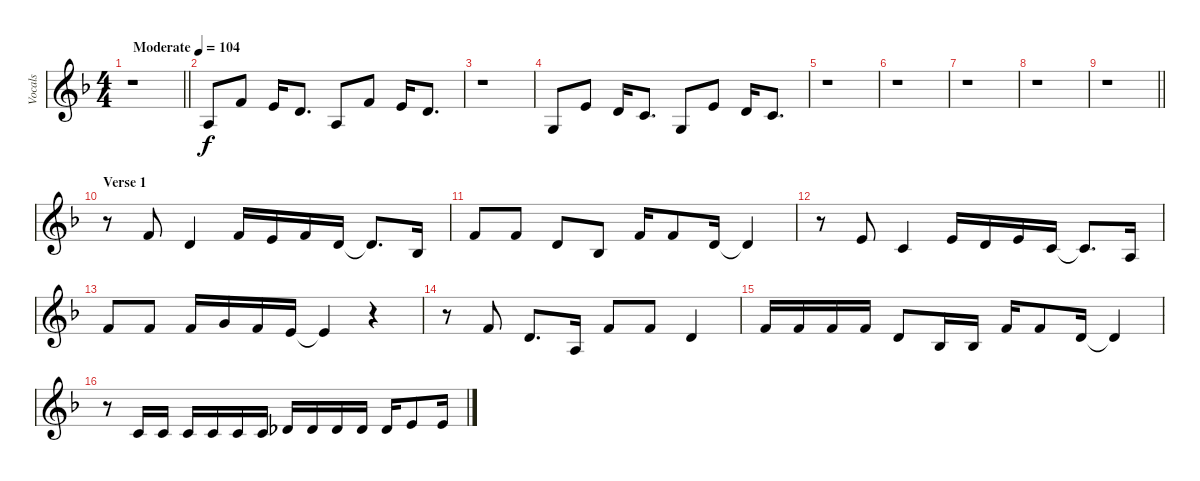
\track ("Vocals" "Vocals") {instrument clarinet}
\staff {score}
\tuning (E4 B3 G3 D3 A2 E2) {hide}
\ts (4 4)
\tempo (104 "Moderate")
\clef g2
\barLineRight lightlight
\ks dminor
r.1{dy f instrument clarinet} |
2.3.8 1.1.8 0.1.16 3.2.8{d} 2.3.8 1.1.8 0.1.16 3.2.8{d} |
r.1 |
0.3.8 0.1.8 3.2.16 1.2.8{d} 0.3.8 0.1.8 3.2.16 1.2.8{d} |
r.1 |
r.1 |
r.1 |
r.1 |
\barLineRight lightlight
r.1 |
\section ("" "Verse 1")
r.8 1.1.8 3.2.4 1.1.16 0.1.16 1.1.16 3.2.16 3.2{t}.8{d} 3.3.16 |
1.1.8 1.1.8 3.2.8 3.3.8 1.1.16 1.1.8 3.2.16 3.2{t}.4 |
r.8 0.1.8 1.2.4 0.1.16 3.2.16 0.1.16 1.2.16 1.2{t}.8{d} 2.3.16 |
1.1.8 1.1.8 1.1.16 3.1.16 1.1.16 0.1.16 0.1{t}.4 r.4 |
r.8 1.1.8 3.2.8{d} 2.3.16 1.1.8 1.1.8 3.2.4 |
1.1.16 1.1.16 1.1.16 1.1.16 3.2.8 3.3.16 3.3.16 1.1.16 1.1.8 3.2.16 3.2{t}.4 |
r.8 1.2.16 1.2.16 1.2.16 1.2.16 1.2.16 1.2.16 2.2.16 2.2.16 2.2.16 2.2.16 2.2.16 0.1.8 5.2{h}.16
